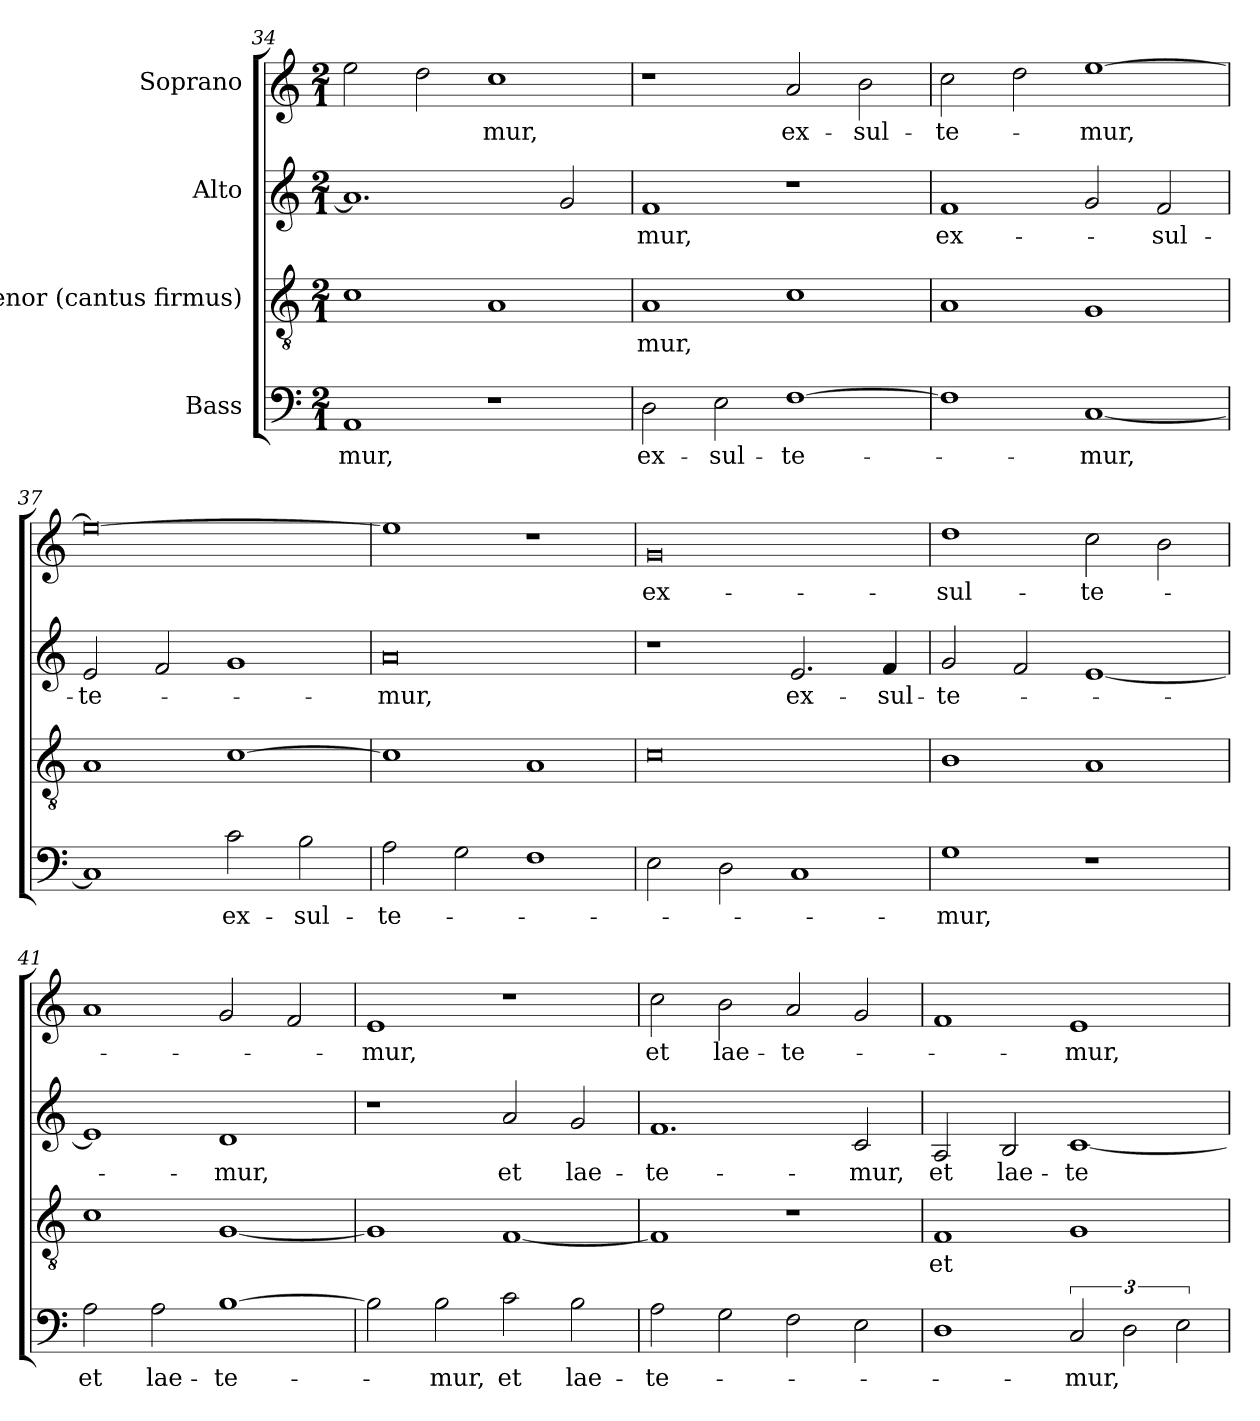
**kern	**text	**kern	**text	**kern	**text	**kern	**text
*part4	*part4	*part3	*part3	*part2	*part2	*part1	*part1
*staff4	*staff4	*staff3	*staff3	*staff2	*staff2	*staff1	*staff1
*I"Bass	*	*I"Tenor (cantus firmus)	*	*I"Alto	*	*I"Soprano	*
*clefF4	*	*clefGv2	*	*clefG2	*	*clefG2	*
*k[]	*	*k[]	*	*k[]	*	*k[]	*
*C:	*	*C:	*	*C:	*	*C:	*
*M2/1	*	*M2/1	*	*M2/1	*	*M2/1	*
=34	=34	=34	=34	=34	=34	=34	=34
!	!LO:LY:b	!	!	!	!	!	!
1AA	-mur,	1c	.	1.a]	.	2ee\	.
.	.	.	.	.	.	2dd\	.
!	!	!	!	!	!	!	!LO:LY:b
1r	.	1A	.	.	.	1cc	-mur,
.	.	.	.	2g/	.	.	.
=35	=35	=35	=35	=35	=35	=35	=35
!	!LO:LY:b	!	!LO:LY:b	!	!LO:LY:b	!	!
2D\	ex-	1A	-mur,	1f	-mur,	1r	.
!	!LO:LY:b	!	!	!	!	!	!
2E\	-sul-	.	.	.	.	.	.
!	!LO:LY:b	!	!	!	!	!	!LO:LY:b
[1F	-te-	1c	.	1r	.	2a/	ex-
!	!	!	!	!	!	!	!LO:LY:b
.	.	.	.	.	.	2b\	-sul-
=36	=36	=36	=36	=36	=36	=36	=36
!	!	!	!	!	!LO:LY:b	!	!LO:LY:b
1F]	.	1A	.	1f	ex-	2cc\	-te-
.	.	.	.	.	.	2dd\	.
!	!LO:LY:b	!	!	!	!	!	!LO:LY:b
[1C	-mur,	1G	.	2g/	.	[1ee	-mur,
!	!	!	!	!	!LO:LY:b	!	!
.	.	.	.	2f/	-sul-	.	.
=37	=37	=37	=37	=37	=37	=37	=37
!	!	!	!	!	!LO:LY:b	!	!
1C]	.	1A	.	2e/	-te-	0ee_	.
.	.	.	.	2f/	.	.	.
!	!LO:LY:b	!	!	!	!	!	!
2c\	ex-	[1c	.	1g	.	.	.
!	!LO:LY:b	!	!	!	!	!	!
2B\	-sul-	.	.	.	.	.	.
=38	=38	=38	=38	=38	=38	=38	=38
!	!LO:LY:b	!	!	!	!LO:LY:b	!	!
2A\	-te-	1c]	.	0a	-mur,	1ee]	.
2G\	.	.	.	.	.	.	.
1F	.	1A	.	.	.	1r	.
=39	=39	=39	=39	=39	=39	=39	=39
!	!	!	!	!	!	!	!LO:LY:b
2E\	.	0c	.	1r	.	0g	ex-
2D\	.	.	.	.	.	.	.
!	!	!	!	!	!LO:LY:b	!	!
1C	.	.	.	2.e/	ex-	.	.
!	!	!	!	!	!LO:LY:b	!	!
.	.	.	.	4f/	-sul-	.	.
!!LO:PB:g=z
=40	=40	=40	=40	=40	=40	=40	=40
!	!LO:LY:b	!	!	!	!LO:LY:b	!	!LO:LY:b
1G	-mur,	1B	.	2g/	-te-	1dd	-sul-
.	.	.	.	2f/	.	.	.
!	!	!	!	!	!	!	!LO:LY:b
1r	.	1A	.	[1e	.	2cc\	-te-
.	.	.	.	.	.	2b\	.
=41	=41	=41	=41	=41	=41	=41	=41
!	!LO:LY:b	!	!	!	!	!	!
2A\	et	1c	.	1e]	.	1a	.
!	!LO:LY:b	!	!	!	!	!	!
2A\	lae-	.	.	.	.	.	.
!	!LO:LY:b	!	!	!	!LO:LY:b	!	!
[1B	-te-	[1G	.	1d	-mur,	2g/	.
.	.	.	.	.	.	2f/	.
=42	=42	=42	=42	=42	=42	=42	=42
!	!	!	!	!	!	!	!LO:LY:b
2B\]	.	1G]	.	1r	.	1e	-mur,
!	!LO:LY:b	!	!	!	!	!	!
2B\	-mur,	.	.	.	.	.	.
!	!LO:LY:b	!	!	!	!LO:LY:b	!	!
2c\	et	[1F	.	2a/	et	1r	.
!	!LO:LY:b	!	!	!	!LO:LY:b	!	!
2B\	lae-	.	.	2g/	lae-	.	.
=43	=43	=43	=43	=43	=43	=43	=43
!	!LO:LY:b	!	!	!	!LO:LY:b	!	!LO:LY:b
2A\	-te-	1F]	.	1.f	-te-	2cc\	et
!	!	!	!	!	!	!	!LO:LY:b
2G\	.	.	.	.	.	2b\	lae-
!	!	!	!	!	!	!	!LO:LY:b
2F\	.	1r	.	.	.	2a/	-te-
!	!	!	!	!	!LO:LY:b	!	!
2E\	.	.	.	2c/	-mur,	2g/	.
=44	=44	=44	=44	=44	=44	=44	=44
!	!	!	!LO:LY:b	!	!LO:LY:b	!	!
1D	.	1F	et	2A/	et	1f	.
!	!	!	!	!	!LO:LY:b	!	!
.	.	.	.	2B/	lae-	.	.
!	!LO:LY:b	!	!	!	!LO:LY:b	!	!LO:LY:b
3C/	-mur,	1G	.	[1c	-te-	1e	-mur,
3D\	.	.	.	.	.	.	.
3E\	.	.	.	.	.	.	.
=	=	=	=	=	=	=	=
*-	*-	*-	*-	*-	*-	*-	*-
